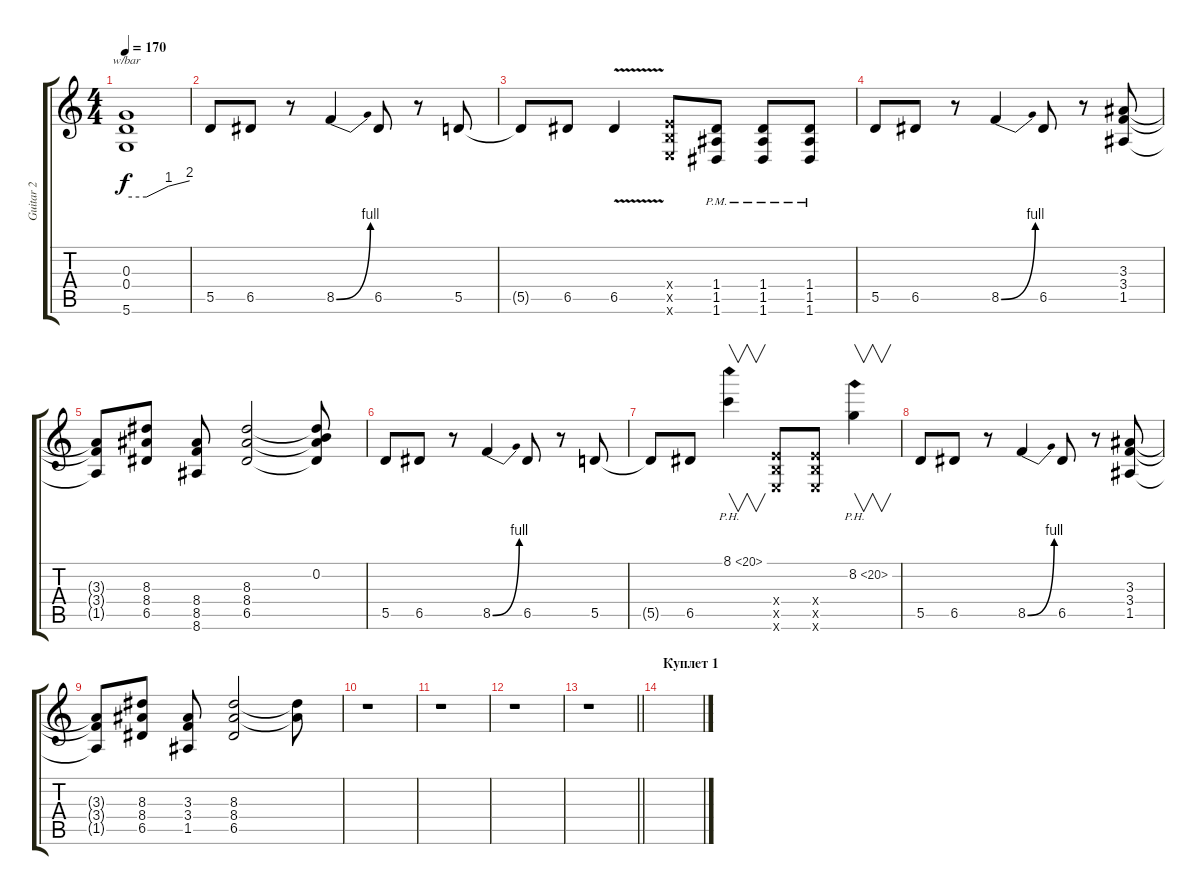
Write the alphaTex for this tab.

\track ("Guitar 2" "Guitar 2") {instrument overdrivenguitar}
\staff {score tabs}
\tuning (E4 B3 G3 D3 A2 D2) {hide}
\ts (4 4)
\tempo 170
\clef g2
\ks c
(0.3{t} 0.4{t} 5.6{t}).1{tbe (custom default 0 0 19 0 40 4 60 8) dy f} |
5.5.8 6.5.8 r.8 8.5{be (bend 0 0 60 4)}.4 6.5.8 r.8 5.5.8 |
5.5{t}.8 6.5.8 6.5{v}.4 (2.4{x} 2.5{x} 2.6{x}).8 (1.4{pm} 1.5{pm} 1.6{pm}).8 (1.4{pm} 1.5{pm} 1.6{pm}).8 (1.4{pm} 1.5{pm} 1.6{pm}).8 |
5.5.8 6.5.8 r.8 8.5{be (bend 0 0 60 4)}.4 6.5.8 r.8 (3.3 3.4 1.5).8 |
(3.3{t} 3.4{t} 1.5{t}).8 (8.3 8.4 6.5).8 (8.4 8.5 8.6).8 (8.3 8.4 6.5).2 (0.2 8.3{t} 8.4{t} 6.5{t}).8 |
5.5.8 6.5.8 r.8 8.5{be (bend 0 0 60 4)}.4 6.5.8 r.8 5.5.8 |
5.5{t}.8 6.5.8 8.1{ph 12}.4{v} (2.4{x} 2.5{x} 2.6{x}).8 (2.4{x} 2.5{x} 2.6{x}).8 8.2{ph 12}.4{v} |
5.5.8 6.5.8 r.8 8.5{be (bend 0 0 60 4)}.4 6.5.8 r.8 (3.3 3.4 1.5).8 |
(3.3{t} 3.4{t} 1.5{t}).8 (8.3 8.4 6.5).8 (3.3 3.4 1.5).8 (8.3 8.4 6.5).2 (8.3{t} 8.4{t}).8 |
r.1 |
r.1 |
r.1 |
\barLineRight lightlight
r.1 |
\section ("" "Куплет 1")
